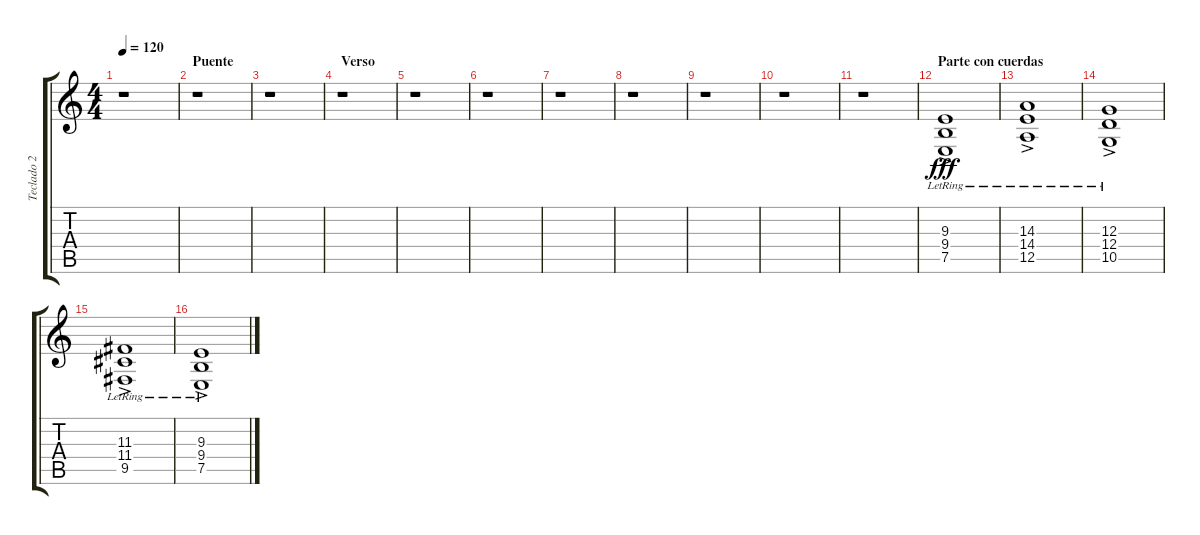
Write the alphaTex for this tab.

\track ("Teclado 2" "Teclado 2") {instrument stringensemble2}
\staff {score tabs}
\tuning (E4 B3 G3 D3 A2 E2) {hide}
\ts (4 4)
\tempo 120
\clef g2
\ks c
r.1{dy fff} |
\section ("" "Puente")
r.1 |
r.1 |
\section ("" " Verso")
r.1 |
r.1 |
r.1 |
r.1 |
r.1 |
r.1 |
r.1 |
r.1 |
\section ("" "Parte con cuerdas")
(9.3{ac lr} 9.4{ac lr} 7.5{ac lr}).1{instrument stringensemble2} |
(14.3{ac lr} 14.4{ac lr} 12.5{ac lr}).1 |
(12.3{ac lr} 12.4{ac lr} 10.5{ac lr}).1 |
(11.3{ac lr} 11.4{lr} 9.5{ac lr}).1 |
(9.3{ac lr} 9.4{ac lr} 7.5{ac lr}).1{instrument stringensemble2}
